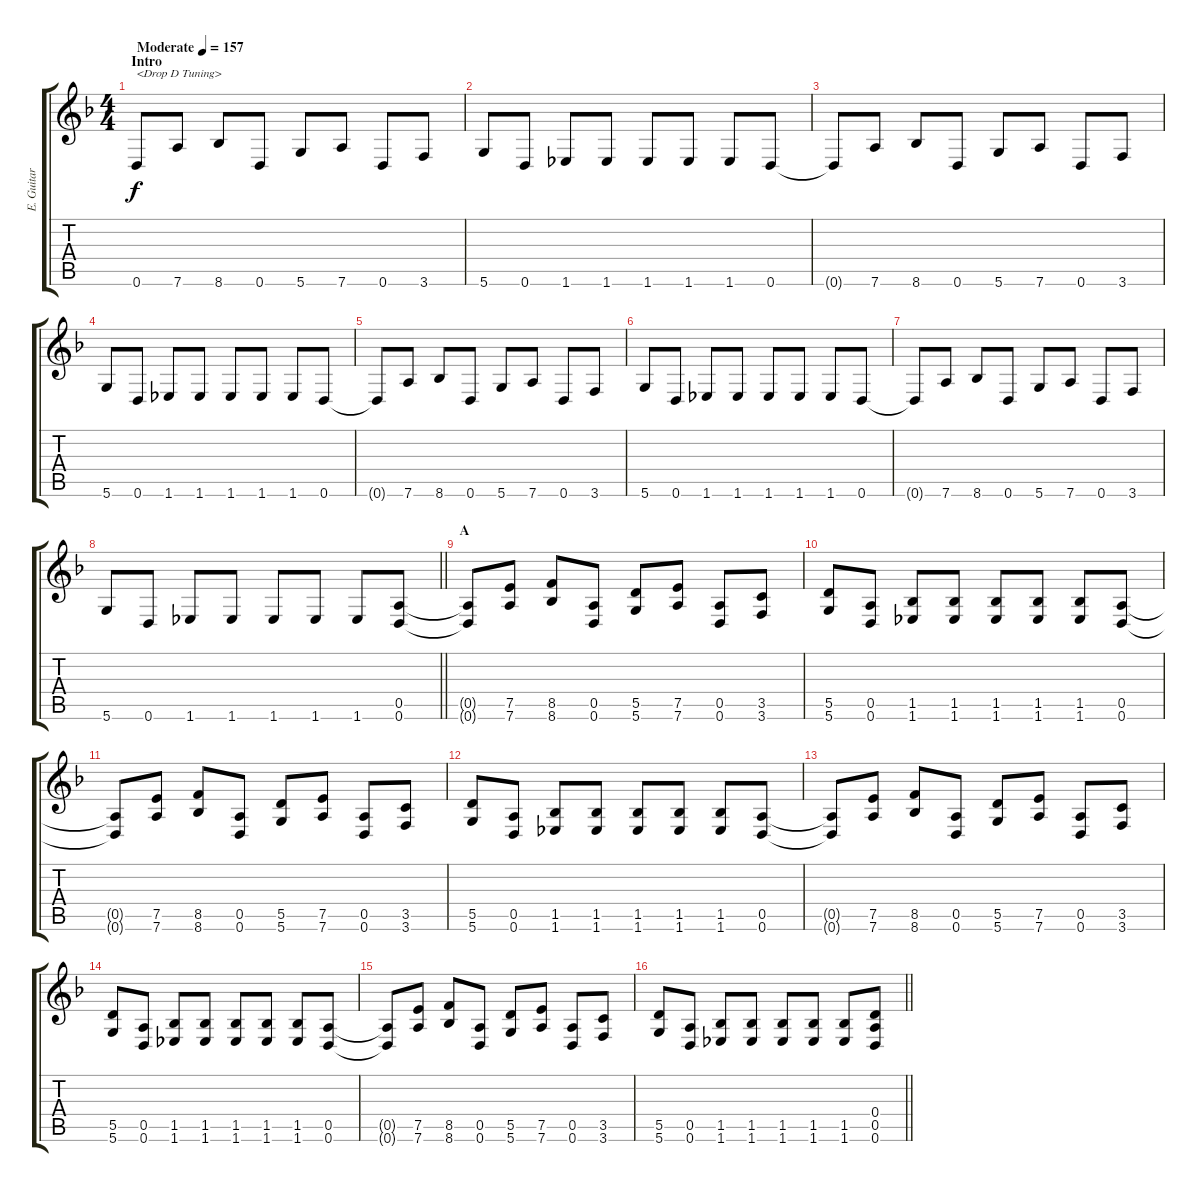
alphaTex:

\track ("E. Guitar I" "E. Guitar ") {instrument overdrivenguitar}
\staff {score tabs}
\tuning (E4 B3 G3 D3 A2 D2) {hide}
\ts (4 4)
\section ("" "Intro")
\tempo (157 "Moderate")
\clef g2
\ks f
0.6.8{txt "<Drop D Tuning>" dy f instrument overdrivenguitar} 7.6.8 8.6.8 0.6.8 5.6.8 7.6.8 0.6.8 3.6.8 |
5.6.8 0.6.8 1.6.8 1.6.8 1.6.8 1.6.8 1.6.8 0.6.8 |
0.6{t}.8 7.6.8 8.6.8 0.6.8 5.6.8 7.6.8 0.6.8 3.6.8 |
5.6.8 0.6.8 1.6.8 1.6.8 1.6.8 1.6.8 1.6.8 0.6.8 |
0.6{t}.8 7.6.8 8.6.8 0.6.8 5.6.8 7.6.8 0.6.8 3.6.8 |
5.6.8 0.6.8 1.6.8 1.6.8 1.6.8 1.6.8 1.6.8 0.6.8 |
0.6{t}.8 7.6.8 8.6.8 0.6.8 5.6.8 7.6.8 0.6.8 3.6.8 |
\barLineRight lightlight
5.6.8 0.6.8 1.6.8 1.6.8 1.6.8 1.6.8 1.6.8 (0.5 0.6).8 |
\section ("" "A")
(0.5{t} 0.6{t}).8 (7.5 7.6).8 (8.5 8.6).8 (0.5 0.6).8 (5.5 5.6).8 (7.5 7.6).8 (0.5 0.6).8 (3.5 3.6).8 |
(5.5 5.6).8 (0.5 0.6).8 (1.5 1.6).8 (1.5 1.6).8 (1.5 1.6).8 (1.5 1.6).8 (1.5 1.6).8 (0.5 0.6).8 |
(0.5{t} 0.6{t}).8 (7.5 7.6).8 (8.5 8.6).8 (0.5 0.6).8 (5.5 5.6).8 (7.5 7.6).8 (0.5 0.6).8 (3.5 3.6).8 |
(5.5 5.6).8 (0.5 0.6).8 (1.5 1.6).8 (1.5 1.6).8 (1.5 1.6).8 (1.5 1.6).8 (1.5 1.6).8 (0.5 0.6).8 |
(0.5{t} 0.6{t}).8 (7.5 7.6).8 (8.5 8.6).8 (0.5 0.6).8 (5.5 5.6).8 (7.5 7.6).8 (0.5 0.6).8 (3.5 3.6).8 |
(5.5 5.6).8 (0.5 0.6).8 (1.5 1.6).8 (1.5 1.6).8 (1.5 1.6).8 (1.5 1.6).8 (1.5 1.6).8 (0.5 0.6).8 |
(0.5{t} 0.6{t}).8 (7.5 7.6).8 (8.5 8.6).8 (0.5 0.6).8 (5.5 5.6).8 (7.5 7.6).8 (0.5 0.6).8 (3.5 3.6).8 |
\barLineRight lightlight
(5.5 5.6).8 (0.5 0.6).8 (1.5 1.6).8 (1.5 1.6).8 (1.5 1.6).8 (1.5 1.6).8 (1.5 1.6).8 (0.4 0.5 0.6).8
